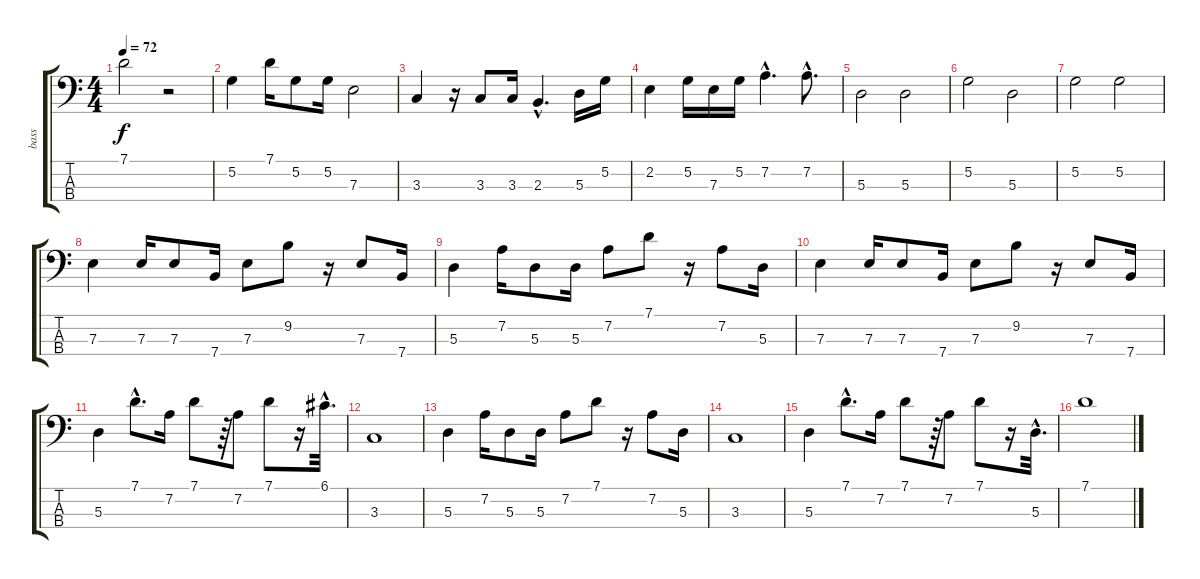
\track ("bass" "bass") {instrument electricbassfinger}
\staff {score tabs}
\tuning (G2 D2 A1 E1) {hide}
\ts (4 4)
\tempo 72
\clef f4
\ks c
7.1.2{dy f} r.2 |
5.2.4 7.1.16 5.2.8 5.2.16 7.3.2 |
3.3.4 r.16 3.3.8 3.3.16 2.3{hac}.4{d} 5.3.16 5.2.16 |
2.2.4 5.2.16 7.3.16 5.2.16 7.2{hac}.4{d} 7.2{hac}.8{d} |
5.3.2 5.3.2 |
5.2.2 5.3.2 |
5.2.2 5.2.2 |
7.3.4 7.3.16 7.3.8 7.4.16 7.3.8 9.2.8 r.16 7.3.8 7.4.16 |
5.3.4 7.2.16 5.3.8 5.3.16 7.2.8 7.1.8 r.16 7.2.8 5.3.16 |
7.3.4 7.3.16 7.3.8 7.4.16 7.3.8 9.2.8 r.16 7.3.8 7.4.16 |
5.3.4 7.1{hac}.8{d} 7.2.16 7.1.8 r.64 7.2.8 7.1.8 r.16 6.1{hac}.32{d} |
3.3.1 |
5.3.4 7.2.16 5.3.8 5.3.16 7.2.8 7.1.8 r.16 7.2.8 5.3.16 |
3.3.1 |
5.3.4 7.1{hac}.8{d} 7.2.16 7.1.8 r.64 7.2.8 7.1.8 r.16 5.3{hac}.32{d} |
7.1.1
